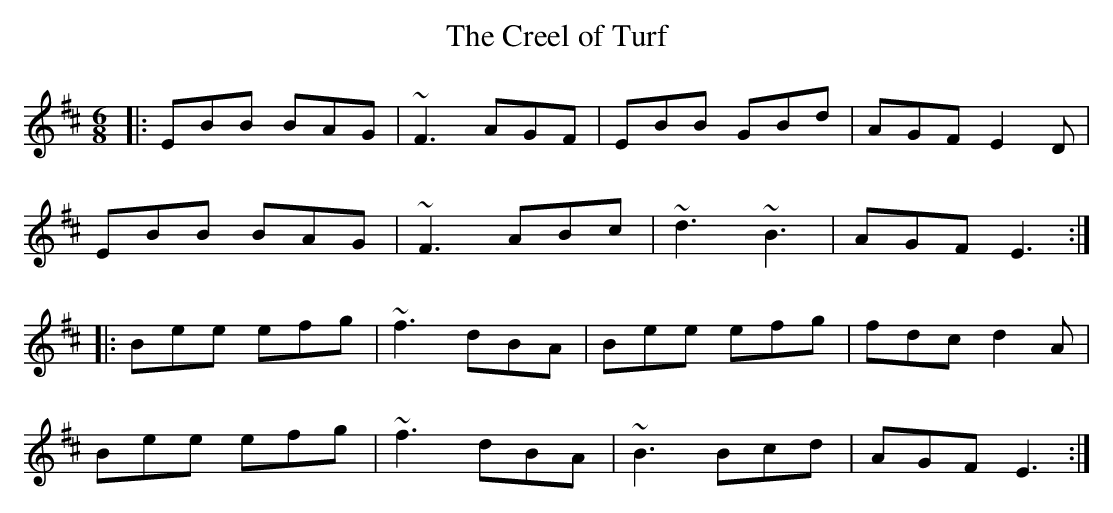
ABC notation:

X:1
T:Creel of Turf, The
M:6/8
K:Edor
|:EBB BAG|~F3 AGF|EBB GBd|AGF E2D|
EBB BAG|~F3 ABc|~d3 ~B3|AGF E3:|
|:Bee efg|~f3 dBA|Bee efg|fdc d2A|
Bee efg|~f3 dBA|~B3 Bcd|AGF E3:|
